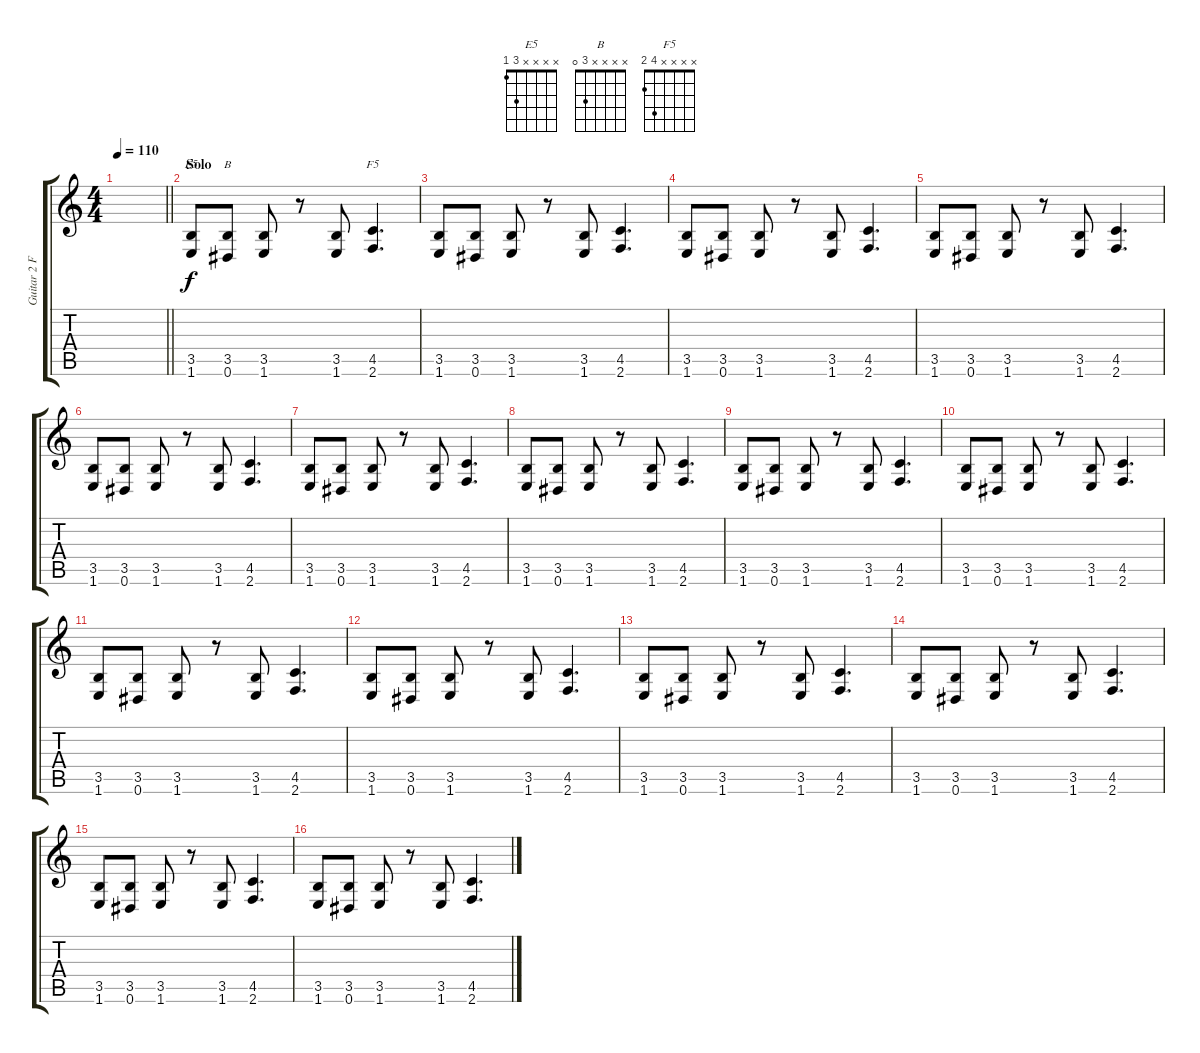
\track ("Guitar 2 Fill" "Guitar 2 F") {instrument overdrivenguitar}
\staff {score tabs}
\tuning (Eb4 Bb3 Gb3 Db3 Ab2 Eb2) {hide}
\chord ("E5" x x x x 3 1)
\chord ("B" x x x x 3 0)
\chord ("F5" x x x x 4 2)
\ts (4 4)
\tempo 110
\clef g2
\barLineRight lightlight
\ks c
|
\section ("" "Solo")
(3.5 1.6).8{ch "E5"} (3.5 0.6).8{ch "B"} (3.5 1.6).8 r.8 (3.5 1.6).8 (4.5 2.6).4{d ch "F5"} |
(3.5 1.6).8 (3.5 0.6).8 (3.5 1.6).8 r.8 (3.5 1.6).8 (4.5 2.6).4{d} |
(3.5 1.6).8 (3.5 0.6).8 (3.5 1.6).8 r.8 (3.5 1.6).8 (4.5 2.6).4{d} |
(3.5 1.6).8 (3.5 0.6).8 (3.5 1.6).8 r.8 (3.5 1.6).8 (4.5 2.6).4{d} |
(3.5 1.6).8 (3.5 0.6).8 (3.5 1.6).8 r.8 (3.5 1.6).8 (4.5 2.6).4{d} |
(3.5 1.6).8 (3.5 0.6).8 (3.5 1.6).8 r.8 (3.5 1.6).8 (4.5 2.6).4{d} |
(3.5 1.6).8 (3.5 0.6).8 (3.5 1.6).8 r.8 (3.5 1.6).8 (4.5 2.6).4{d} |
(3.5 1.6).8 (3.5 0.6).8 (3.5 1.6).8 r.8 (3.5 1.6).8 (4.5 2.6).4{d} |
(3.5 1.6).8 (3.5 0.6).8 (3.5 1.6).8 r.8 (3.5 1.6).8 (4.5 2.6).4{d} |
(3.5 1.6).8 (3.5 0.6).8 (3.5 1.6).8 r.8 (3.5 1.6).8 (4.5 2.6).4{d} |
(3.5 1.6).8 (3.5 0.6).8 (3.5 1.6).8 r.8 (3.5 1.6).8 (4.5 2.6).4{d} |
(3.5 1.6).8 (3.5 0.6).8 (3.5 1.6).8 r.8 (3.5 1.6).8 (4.5 2.6).4{d} |
(3.5 1.6).8 (3.5 0.6).8 (3.5 1.6).8 r.8 (3.5 1.6).8 (4.5 2.6).4{d} |
(3.5 1.6).8 (3.5 0.6).8 (3.5 1.6).8 r.8 (3.5 1.6).8 (4.5 2.6).4{d} |
(3.5 1.6).8 (3.5 0.6).8 (3.5 1.6).8 r.8 (3.5 1.6).8 (4.5 2.6).4{d}
